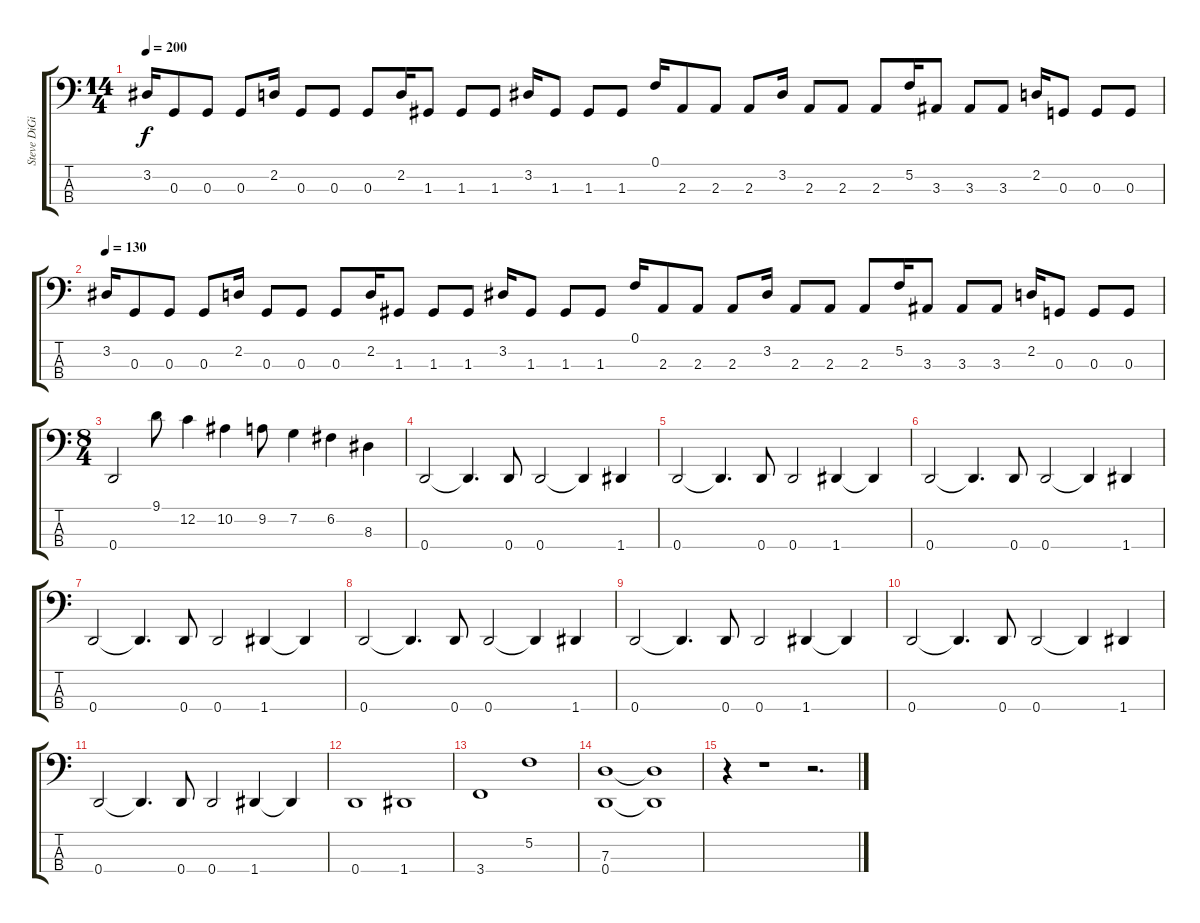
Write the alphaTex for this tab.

\track ("Steve DiGiorgio" "Steve DiGi") {instrument fretlessbass}
\staff {score tabs}
\tuning (F2 C2 G1 D1) {hide}
\ts (14 4)
\tempo 200
\clef f4
\ks c
3.2.16{dy f} 0.3.8 0.3.8 0.3.8 2.2.16 0.3.8 0.3.8 0.3.8 2.2.16 1.3.8 1.3.8 1.3.8 3.2.16 1.3.8 1.3.8 1.3.8 0.1.16 2.3.8 2.3.8 2.3.8 3.2.16 2.3.8 2.3.8 2.3.8 5.2.16 3.3.8 3.3.8 3.3.8 2.2.16 0.3.8 0.3.8 0.3.8 |
\tempo 130
3.2.16 0.3.8 0.3.8 0.3.8 2.2.16 0.3.8 0.3.8 0.3.8 2.2.16 1.3.8 1.3.8 1.3.8 3.2.16 1.3.8 1.3.8 1.3.8 0.1.16 2.3.8 2.3.8 2.3.8 3.2.16 2.3.8 2.3.8 2.3.8 5.2.16 3.3.8 3.3.8 3.3.8 2.2.16 0.3.8 0.3.8 0.3.8 |
\ts (8 4)
0.4.2 9.1.8 12.2.4 10.2.4 9.2.8 7.2.4 6.2.4 8.3.4 |
0.4.2 0.4{t}.4{d} 0.4.8 0.4.2 0.4{t}.4 1.4.4 |
0.4.2 0.4{t}.4{d} 0.4.8 0.4.2 1.4.4 1.4{t}.4 |
0.4.2 0.4{t}.4{d} 0.4.8 0.4.2 0.4{t}.4 1.4.4 |
0.4.2 0.4{t}.4{d} 0.4.8 0.4.2 1.4.4 1.4{t}.4 |
0.4.2 0.4{t}.4{d} 0.4.8 0.4.2 0.4{t}.4 1.4.4 |
0.4.2 0.4{t}.4{d} 0.4.8 0.4.2 1.4.4 1.4{t}.4 |
0.4.2 0.4{t}.4{d} 0.4.8 0.4.2 0.4{t}.4 1.4.4 |
0.4.2 0.4{t}.4{d} 0.4.8 0.4.2 1.4.4 1.4{t}.4 |
0.4.1 1.4.1 |
3.4.1 5.2.1 |
(7.3 0.4).1 (7.3{t} 0.4{t}).1 |
r.4 r.1 r.2{d}
